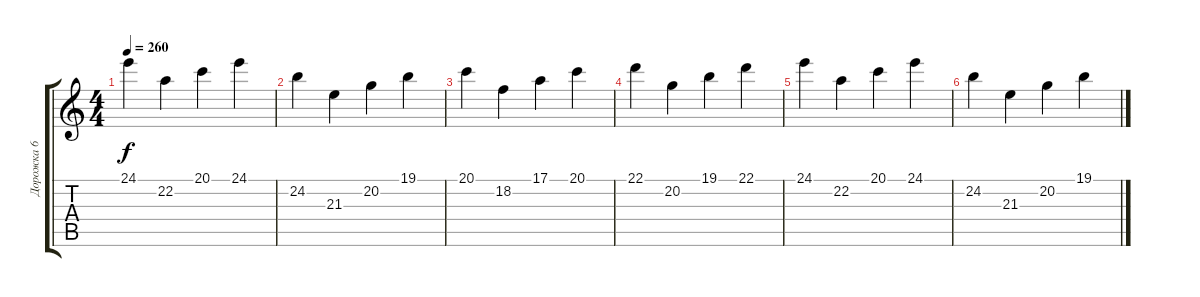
\track ("Дорожка 6" "Дорожка 6") {instrument fx1rain}
\staff {score tabs}
\tuning (E4 B3 G3 D3 A2 E2) {hide}
\ts (4 4)
\tempo 260
\clef g2
\ks c
24.1.4{dy f} 22.2.4 20.1.4 24.1.4 |
24.2.4 21.3.4 20.2.4 19.1.4 |
20.1.4 18.2.4 17.1.4 20.1.4 |
22.1.4 20.2.4 19.1.4 22.1.4 |
24.1.4 22.2.4 20.1.4 24.1.4 |
24.2.4 21.3.4 20.2.4 19.1.4
